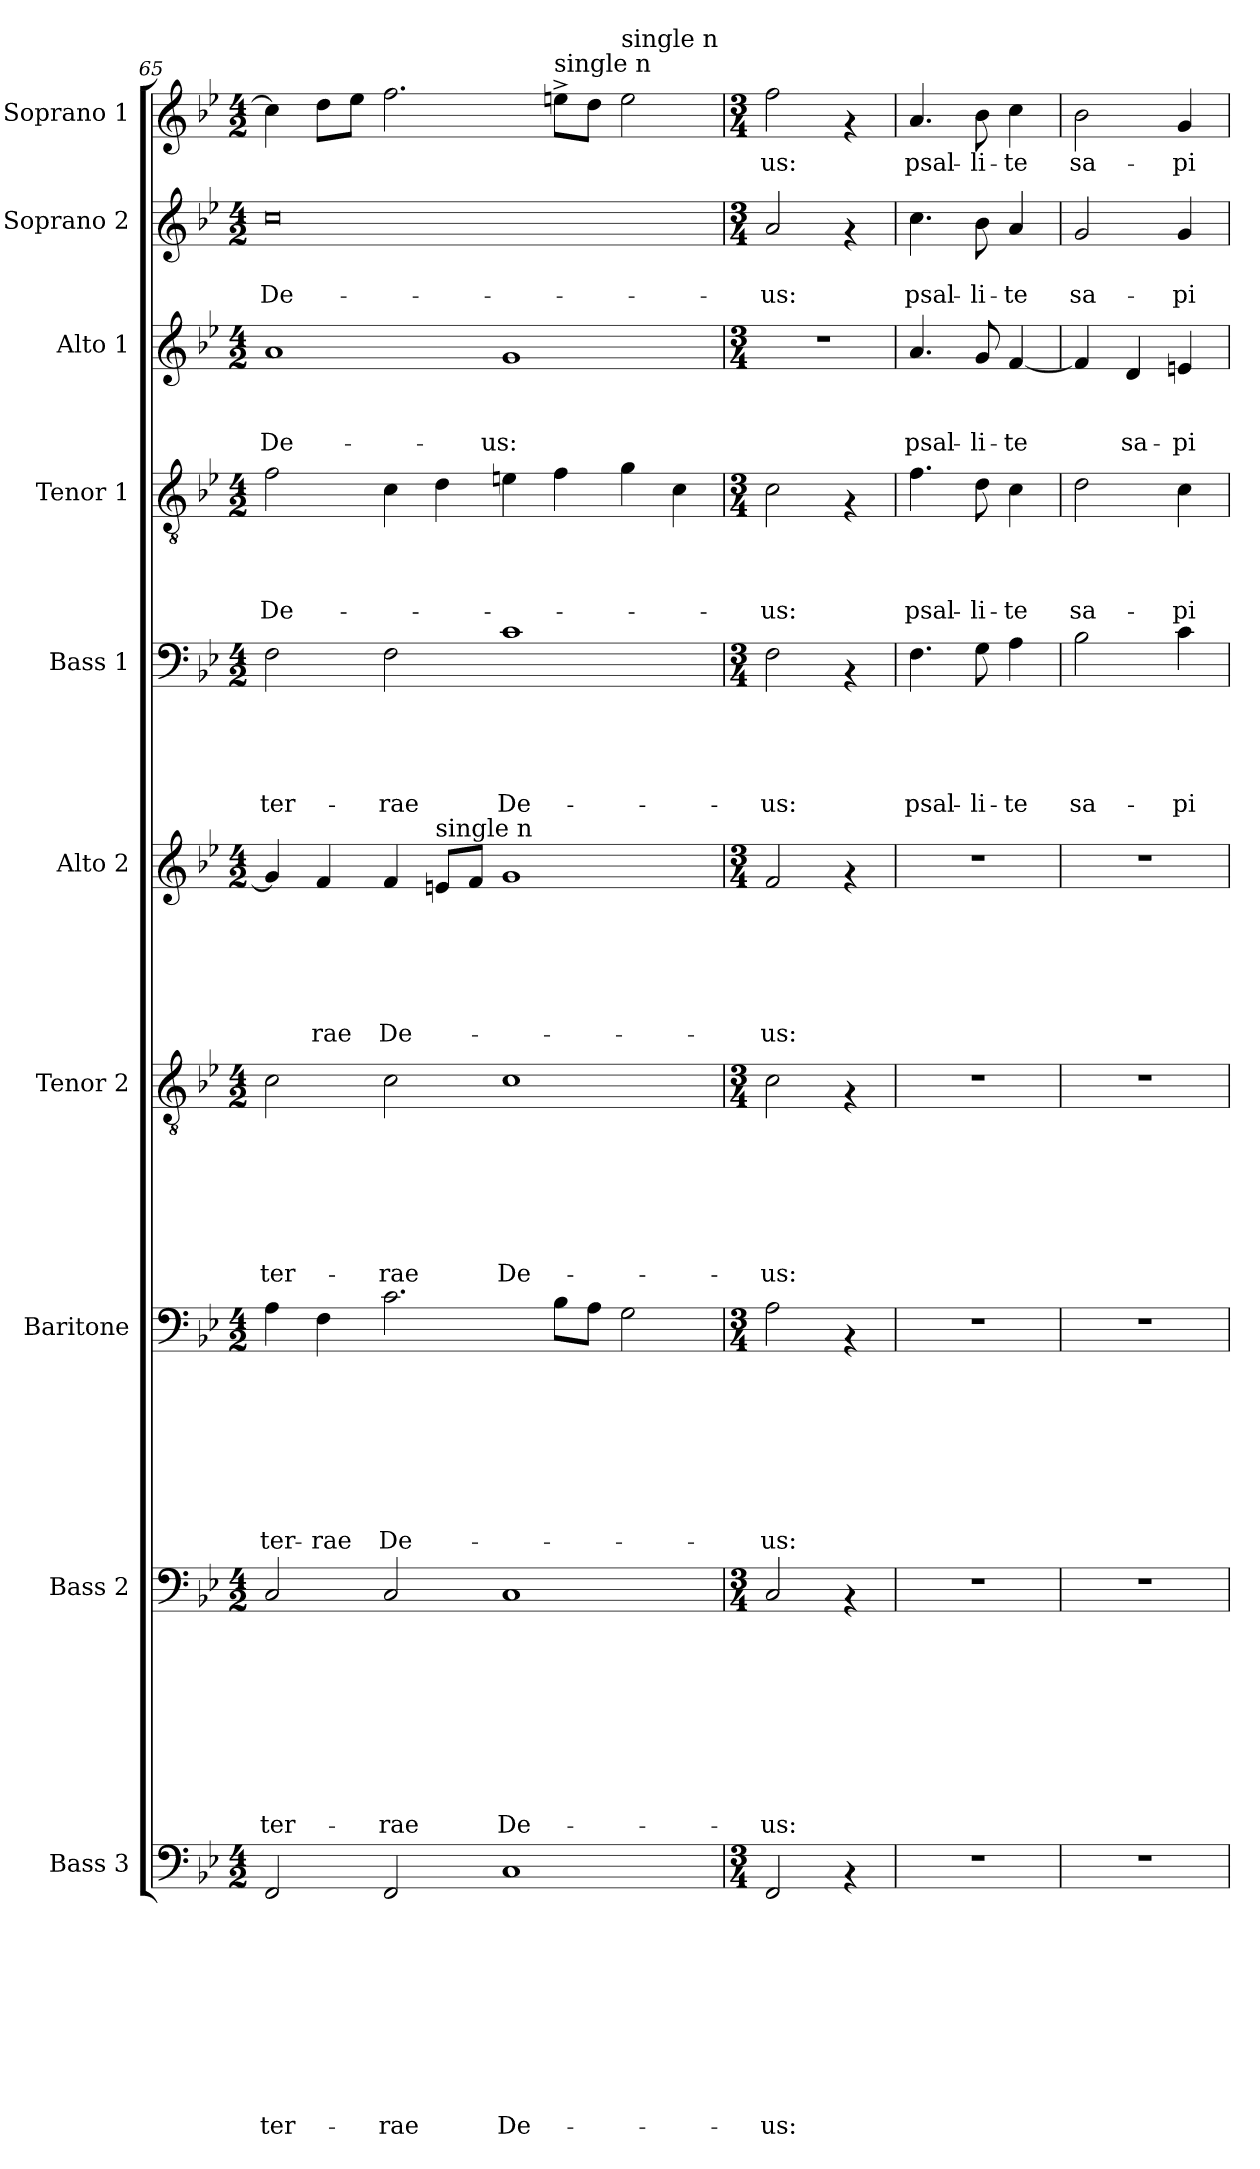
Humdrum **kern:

**kern	**text	**text	**text	**text	**text	**text	**text	**text	**text	**text	**kern	**text	**text	**text	**text	**text	**text	**text	**text	**text	**kern	**text	**text	**text	**text	**text	**text	**text	**text	**kern	**text	**text	**text	**text	**text	**text	**text	**kern	**text	**text	**text	**text	**text	**text	**kern	**text	**text	**text	**text	**text	**kern	**text	**text	**text	**text	**kern	**text	**text	**text	**kern	**text	**text	**kern	**text
*part10	*part10	*part10	*part10	*part10	*part10	*part10	*part10	*part10	*part10	*part10	*part9	*part9	*part9	*part9	*part9	*part9	*part9	*part9	*part9	*part9	*part8	*part8	*part8	*part8	*part8	*part8	*part8	*part8	*part8	*part7	*part7	*part7	*part7	*part7	*part7	*part7	*part7	*part6	*part6	*part6	*part6	*part6	*part6	*part6	*part5	*part5	*part5	*part5	*part5	*part5	*part4	*part4	*part4	*part4	*part4	*part3	*part3	*part3	*part3	*part2	*part2	*part2	*part1	*part1
*staff10	*staff10	*staff10	*staff10	*staff10	*staff10	*staff10	*staff10	*staff10	*staff10	*staff10	*staff9	*staff9	*staff9	*staff9	*staff9	*staff9	*staff9	*staff9	*staff9	*staff9	*staff8	*staff8	*staff8	*staff8	*staff8	*staff8	*staff8	*staff8	*staff8	*staff7	*staff7	*staff7	*staff7	*staff7	*staff7	*staff7	*staff7	*staff6	*staff6	*staff6	*staff6	*staff6	*staff6	*staff6	*staff5	*staff5	*staff5	*staff5	*staff5	*staff5	*staff4	*staff4	*staff4	*staff4	*staff4	*staff3	*staff3	*staff3	*staff3	*staff2	*staff2	*staff2	*staff1	*staff1
*I"Bass 3	*	*	*	*	*	*	*	*	*	*	*I"Bass 2	*	*	*	*	*	*	*	*	*	*I"Baritone	*	*	*	*	*	*	*	*	*I"Tenor 2	*	*	*	*	*	*	*	*I"Alto 2	*	*	*	*	*	*	*I"Bass 1	*	*	*	*	*	*I"Tenor 1	*	*	*	*	*I"Alto 1	*	*	*	*I"Soprano 2	*	*	*I"Soprano 1	*
*I'B.	*	*	*	*	*	*	*	*	*	*	*I'B.	*	*	*	*	*	*	*	*	*	*I'Bar.	*	*	*	*	*	*	*	*	*I'T.	*	*	*	*	*	*	*	*I'A.	*	*	*	*	*	*	*I'B.	*	*	*	*	*	*I'T.	*	*	*	*	*I'A.	*	*	*	*I'S.	*	*	*I'S.	*
*clefF4	*	*	*	*	*	*	*	*	*	*	*clefF4	*	*	*	*	*	*	*	*	*	*clefF4	*	*	*	*	*	*	*	*	*clefGv2	*	*	*	*	*	*	*	*clefG2	*	*	*	*	*	*	*clefF4	*	*	*	*	*	*clefGv2	*	*	*	*	*clefG2	*	*	*	*clefG2	*	*	*clefG2	*
*k[b-e-]	*	*	*	*	*	*	*	*	*	*	*k[b-e-]	*	*	*	*	*	*	*	*	*	*k[b-e-]	*	*	*	*	*	*	*	*	*k[b-e-]	*	*	*	*	*	*	*	*k[b-e-]	*	*	*	*	*	*	*k[b-e-]	*	*	*	*	*	*k[b-e-]	*	*	*	*	*k[b-e-]	*	*	*	*k[b-e-]	*	*	*k[b-e-]	*
*B-:	*	*	*	*	*	*	*	*	*	*	*B-:	*	*	*	*	*	*	*	*	*	*B-:	*	*	*	*	*	*	*	*	*B-:	*	*	*	*	*	*	*	*B-:	*	*	*	*	*	*	*B-:	*	*	*	*	*	*B-:	*	*	*	*	*B-:	*	*	*	*B-:	*	*	*B-:	*
*M4/2	*	*	*	*	*	*	*	*	*	*	*M4/2	*	*	*	*	*	*	*	*	*	*M4/2	*	*	*	*	*	*	*	*	*M4/2	*	*	*	*	*	*	*	*M4/2	*	*	*	*	*	*	*M4/2	*	*	*	*	*	*M4/2	*	*	*	*	*M4/2	*	*	*	*M4/2	*	*	*M4/2	*
=65	=65	=65	=65	=65	=65	=65	=65	=65	=65	=65	=65	=65	=65	=65	=65	=65	=65	=65	=65	=65	=65	=65	=65	=65	=65	=65	=65	=65	=65	=65	=65	=65	=65	=65	=65	=65	=65	=65	=65	=65	=65	=65	=65	=65	=65	=65	=65	=65	=65	=65	=65	=65	=65	=65	=65	=65	=65	=65	=65	=65	=65	=65	=65	=65
!	!	!	!	!	!	!	!	!	!	!LO:LY:b	!	!	!	!	!	!	!	!	!	!LO:LY:b	!	!	!	!	!	!	!	!	!LO:LY:b	!	!	!	!	!	!	!	!LO:LY:b	!	!	!	!	!	!	!	!	!	!	!	!	!LO:LY:b	!	!	!	!	!LO:LY:b	!	!	!	!LO:LY:b	!	!	!LO:LY:b	!	!
2FF/	.	.	.	.	.	.	.	.	.	ter-	2C/	.	.	.	.	.	.	.	.	ter-	4A\	.	.	.	.	.	.	.	ter-	2c\	.	.	.	.	.	.	ter-	4g/]	.	.	.	.	.	.	2F\	.	.	.	.	ter-	2f\	.	.	.	De-	1a	.	.	De-	0cc	.	De-	4cc\]	.
!	!	!	!	!	!	!	!	!	!	!	!	!	!	!	!	!	!	!	!	!	!	!	!	!	!	!	!	!	!LO:LY:b	!	!	!	!	!	!	!	!	!	!	!	!	!	!	!LO:LY:b	!	!	!	!	!	!	!	!	!	!	!	!	!	!	!	!	!	!	!	!
.	.	.	.	.	.	.	.	.	.	.	.	.	.	.	.	.	.	.	.	.	4F\	.	.	.	.	.	.	.	-rae	.	.	.	.	.	.	.	.	4f/	.	.	.	.	.	-rae	.	.	.	.	.	.	.	.	.	.	.	.	.	.	.	.	.	.	8dd\L	.
.	.	.	.	.	.	.	.	.	.	.	.	.	.	.	.	.	.	.	.	.	.	.	.	.	.	.	.	.	.	.	.	.	.	.	.	.	.	.	.	.	.	.	.	.	.	.	.	.	.	.	.	.	.	.	.	.	.	.	.	.	.	.	8ee-\J	.
!	!	!	!	!	!	!	!	!	!	!LO:LY:b	!	!	!	!	!	!	!	!	!	!LO:LY:b	!	!	!	!	!	!	!	!	!LO:LY:b	!	!	!	!	!	!	!	!LO:LY:b	!	!	!	!	!	!	!LO:LY:b	!	!	!	!	!	!LO:LY:b	!	!	!	!	!	!	!	!	!	!	!	!	!	!
2FF/	.	.	.	.	.	.	.	.	.	-rae	2C/	.	.	.	.	.	.	.	.	-rae	2.c\	.	.	.	.	.	.	.	De-	2c\	.	.	.	.	.	.	-rae	4f/	.	.	.	.	.	De-	2F\	.	.	.	.	-rae	4c\	.	.	.	.	.	.	.	.	.	.	.	2.ff\	.
!	!	!	!	!	!	!	!	!	!	!	!	!	!	!	!	!	!	!	!	!	!	!	!	!	!	!	!	!	!	!	!	!	!	!	!	!	!	!LO:TX:a:t=single n	!	!	!	!	!	!	!	!	!	!	!	!	!	!	!	!	!	!	!	!	!	!	!	!	!	!
.	.	.	.	.	.	.	.	.	.	.	.	.	.	.	.	.	.	.	.	.	.	.	.	.	.	.	.	.	.	.	.	.	.	.	.	.	.	8en/L	.	.	.	.	.	.	.	.	.	.	.	.	4d\	.	.	.	.	.	.	.	.	.	.	.	.	.
.	.	.	.	.	.	.	.	.	.	.	.	.	.	.	.	.	.	.	.	.	.	.	.	.	.	.	.	.	.	.	.	.	.	.	.	.	.	8f/J	.	.	.	.	.	.	.	.	.	.	.	.	.	.	.	.	.	.	.	.	.	.	.	.	.	.
!	!	!	!	!	!	!	!	!	!	!LO:LY:b	!	!	!	!	!	!	!	!	!	!LO:LY:b	!	!	!	!	!	!	!	!	!	!	!	!	!	!	!	!	!LO:LY:b	!	!	!	!	!	!	!	!	!	!	!	!	!LO:LY:b	!	!	!	!	!	!	!	!	!LO:LY:b	!	!	!	!	!
1C	.	.	.	.	.	.	.	.	.	De-	1C	.	.	.	.	.	.	.	.	De-	.	.	.	.	.	.	.	.	.	1c	.	.	.	.	.	.	De-	1g	.	.	.	.	.	.	1c	.	.	.	.	De-	4en\	.	.	.	.	1g	.	.	-us:	.	.	.	.	.
!	!	!	!	!	!	!	!	!	!	!	!	!	!	!	!	!	!	!	!	!	!	!	!	!	!	!	!	!	!	!	!	!	!	!	!	!	!	!	!	!	!	!	!	!	!	!	!	!	!	!	!	!	!	!	!	!	!	!	!	!	!	!	!LO:TX:a:t=single n	!
.	.	.	.	.	.	.	.	.	.	.	.	.	.	.	.	.	.	.	.	.	8B-\L	.	.	.	.	.	.	.	.	.	.	.	.	.	.	.	.	.	.	.	.	.	.	.	.	.	.	.	.	.	4f\	.	.	.	.	.	.	.	.	.	.	.	8ee^>\L	.
.	.	.	.	.	.	.	.	.	.	.	.	.	.	.	.	.	.	.	.	.	8A\J	.	.	.	.	.	.	.	.	.	.	.	.	.	.	.	.	.	.	.	.	.	.	.	.	.	.	.	.	.	.	.	.	.	.	.	.	.	.	.	.	.	8dd\J	.
!	!	!	!	!	!	!	!	!	!	!	!	!	!	!	!	!	!	!	!	!	!	!	!	!	!	!	!	!	!	!	!	!	!	!	!	!	!	!	!	!	!	!	!	!	!	!	!	!	!	!	!	!	!	!	!	!	!	!	!	!	!	!	!LO:TX:a:t=single n	!
.	.	.	.	.	.	.	.	.	.	.	.	.	.	.	.	.	.	.	.	.	2G\	.	.	.	.	.	.	.	.	.	.	.	.	.	.	.	.	.	.	.	.	.	.	.	.	.	.	.	.	.	4g\	.	.	.	.	.	.	.	.	.	.	.	2ee\	.
.	.	.	.	.	.	.	.	.	.	.	.	.	.	.	.	.	.	.	.	.	.	.	.	.	.	.	.	.	.	.	.	.	.	.	.	.	.	.	.	.	.	.	.	.	.	.	.	.	.	.	4c\	.	.	.	.	.	.	.	.	.	.	.	.	.
=66	=66	=66	=66	=66	=66	=66	=66	=66	=66	=66	=66	=66	=66	=66	=66	=66	=66	=66	=66	=66	=66	=66	=66	=66	=66	=66	=66	=66	=66	=66	=66	=66	=66	=66	=66	=66	=66	=66	=66	=66	=66	=66	=66	=66	=66	=66	=66	=66	=66	=66	=66	=66	=66	=66	=66	=66	=66	=66	=66	=66	=66	=66	=66	=66
*M3/4	*	*	*	*	*	*	*	*	*	*	*M3/4	*	*	*	*	*	*	*	*	*	*M3/4	*	*	*	*	*	*	*	*	*M3/4	*	*	*	*	*	*	*	*M3/4	*	*	*	*	*	*	*M3/4	*	*	*	*	*	*M3/4	*	*	*	*	*M3/4	*	*	*	*M3/4	*	*	*M3/4	*
!	!	!	!	!	!	!	!	!	!	!LO:LY:b	!	!	!	!	!	!	!	!	!	!LO:LY:b	!	!	!	!	!	!	!	!	!LO:LY:b	!	!	!	!	!	!	!	!LO:LY:b	!	!	!	!	!	!	!LO:LY:b	!	!	!	!	!	!LO:LY:b	!	!	!	!	!LO:LY:b	!	!	!	!	!	!	!LO:LY:b	!	!LO:LY:b
2FF/	.	.	.	.	.	.	.	.	.	-us:	2C/	.	.	.	.	.	.	.	.	-us:	2A\	.	.	.	.	.	.	.	-us:	2c\	.	.	.	.	.	.	-us:	2f/	.	.	.	.	.	-us:-	2F\	.	.	.	.	-us:	2c\	.	.	.	-us:	2.r	.	.	.	2a/	.	-us:	2ff\	-us:
4rAA	.	.	.	.	.	.	.	.	.	.	4rAA	.	.	.	.	.	.	.	.	.	4rAA	.	.	.	.	.	.	.	.	4rF	.	.	.	.	.	.	.	4rf	.	.	.	.	.	.	4rAA	.	.	.	.	.	4rF	.	.	.	.	.	.	.	.	4rf	.	.	4rf	.
=67	=67	=67	=67	=67	=67	=67	=67	=67	=67	=67	=67	=67	=67	=67	=67	=67	=67	=67	=67	=67	=67	=67	=67	=67	=67	=67	=67	=67	=67	=67	=67	=67	=67	=67	=67	=67	=67	=67	=67	=67	=67	=67	=67	=67	=67	=67	=67	=67	=67	=67	=67	=67	=67	=67	=67	=67	=67	=67	=67	=67	=67	=67	=67	=67
!	!	!	!	!	!	!	!	!	!	!	!	!	!	!	!	!	!	!	!	!	!	!	!	!	!	!	!	!	!	!	!	!	!	!	!	!	!	!	!	!	!	!	!	!	!	!	!	!	!	!LO:LY:b	!	!	!	!	!LO:LY:b	!	!	!	!LO:LY:b	!	!	!LO:LY:b	!	!LO:LY:b
2.r	.	.	.	.	.	.	.	.	.	.	2.r	.	.	.	.	.	.	.	.	.	2.r	.	.	.	.	.	.	.	.	2.r	.	.	.	.	.	.	.	2.r	.	.	.	.	.	.	4.F\	.	.	.	.	psal-	4.f\	.	.	.	psal-	4.a/	.	.	psal-	4.cc\	.	psal-	4.a/	psal-
!	!	!	!	!	!	!	!	!	!	!	!	!	!	!	!	!	!	!	!	!	!	!	!	!	!	!	!	!	!	!	!	!	!	!	!	!	!	!	!	!	!	!	!	!	!	!	!	!	!	!LO:LY:b	!	!	!	!	!LO:LY:b	!	!	!	!LO:LY:b	!	!	!LO:LY:b	!	!LO:LY:b
.	.	.	.	.	.	.	.	.	.	.	.	.	.	.	.	.	.	.	.	.	.	.	.	.	.	.	.	.	.	.	.	.	.	.	.	.	.	.	.	.	.	.	.	.	8G\	.	.	.	.	-li-	8d\	.	.	.	-li-	8g/	.	.	-li-	8b-\	.	-li-	8b-\	-li-
!	!	!	!	!	!	!	!	!	!	!	!	!	!	!	!	!	!	!	!	!	!	!	!	!	!	!	!	!	!	!	!	!	!	!	!	!	!	!	!	!	!	!	!	!	!	!	!	!	!	!LO:LY:b	!	!	!	!	!LO:LY:b	!	!	!	!LO:LY:b	!	!	!LO:LY:b	!	!LO:LY:b
.	.	.	.	.	.	.	.	.	.	.	.	.	.	.	.	.	.	.	.	.	.	.	.	.	.	.	.	.	.	.	.	.	.	.	.	.	.	.	.	.	.	.	.	.	4A\	.	.	.	.	-te	4c\	.	.	.	-te	[<4f/	.	.	-te	4a/	.	-te	4cc\	-te
=68	=68	=68	=68	=68	=68	=68	=68	=68	=68	=68	=68	=68	=68	=68	=68	=68	=68	=68	=68	=68	=68	=68	=68	=68	=68	=68	=68	=68	=68	=68	=68	=68	=68	=68	=68	=68	=68	=68	=68	=68	=68	=68	=68	=68	=68	=68	=68	=68	=68	=68	=68	=68	=68	=68	=68	=68	=68	=68	=68	=68	=68	=68	=68	=68
!	!	!	!	!	!	!	!	!	!	!	!	!	!	!	!	!	!	!	!	!	!	!	!	!	!	!	!	!	!	!	!	!	!	!	!	!	!	!	!	!	!	!	!	!	!	!	!	!	!	!LO:LY:b	!	!	!	!	!LO:LY:b	!	!	!	!	!	!	!LO:LY:b	!	!LO:LY:b
2.r	.	.	.	.	.	.	.	.	.	.	2.r	.	.	.	.	.	.	.	.	.	2.r	.	.	.	.	.	.	.	.	2.r	.	.	.	.	.	.	.	2.r	.	.	.	.	.	.	2B-\	.	.	.	.	sa-	2d\	.	.	.	sa-	4f/]	.	.	.	2g/	.	sa-	2b-\	sa-
!	!	!	!	!	!	!	!	!	!	!	!	!	!	!	!	!	!	!	!	!	!	!	!	!	!	!	!	!	!	!	!	!	!	!	!	!	!	!	!	!	!	!	!	!	!	!	!	!	!	!	!	!	!	!	!	!	!	!	!LO:LY:b	!	!	!	!	!
.	.	.	.	.	.	.	.	.	.	.	.	.	.	.	.	.	.	.	.	.	.	.	.	.	.	.	.	.	.	.	.	.	.	.	.	.	.	.	.	.	.	.	.	.	.	.	.	.	.	.	.	.	.	.	.	4d/	.	.	sa-	.	.	.	.	.
!	!	!	!	!	!	!	!	!	!	!	!	!	!	!	!	!	!	!	!	!	!	!	!	!	!	!	!	!	!	!	!	!	!	!	!	!	!	!	!	!	!	!	!	!	!	!	!	!	!	!LO:LY:b	!	!	!	!	!LO:LY:b	!	!	!	!LO:LY:b	!	!	!LO:LY:b	!	!LO:LY:b
.	.	.	.	.	.	.	.	.	.	.	.	.	.	.	.	.	.	.	.	.	.	.	.	.	.	.	.	.	.	.	.	.	.	.	.	.	.	.	.	.	.	.	.	.	4c\	.	.	.	.	-pi-	4c\	.	.	.	-pi-	4en/	.	.	-pi-	4g/	.	-pi-	4g/	-pi-
=	=	=	=	=	=	=	=	=	=	=	=	=	=	=	=	=	=	=	=	=	=	=	=	=	=	=	=	=	=	=	=	=	=	=	=	=	=	=	=	=	=	=	=	=	=	=	=	=	=	=	=	=	=	=	=	=	=	=	=	=	=	=	=	=
*-	*-	*-	*-	*-	*-	*-	*-	*-	*-	*-	*-	*-	*-	*-	*-	*-	*-	*-	*-	*-	*-	*-	*-	*-	*-	*-	*-	*-	*-	*-	*-	*-	*-	*-	*-	*-	*-	*-	*-	*-	*-	*-	*-	*-	*-	*-	*-	*-	*-	*-	*-	*-	*-	*-	*-	*-	*-	*-	*-	*-	*-	*-	*-	*-
